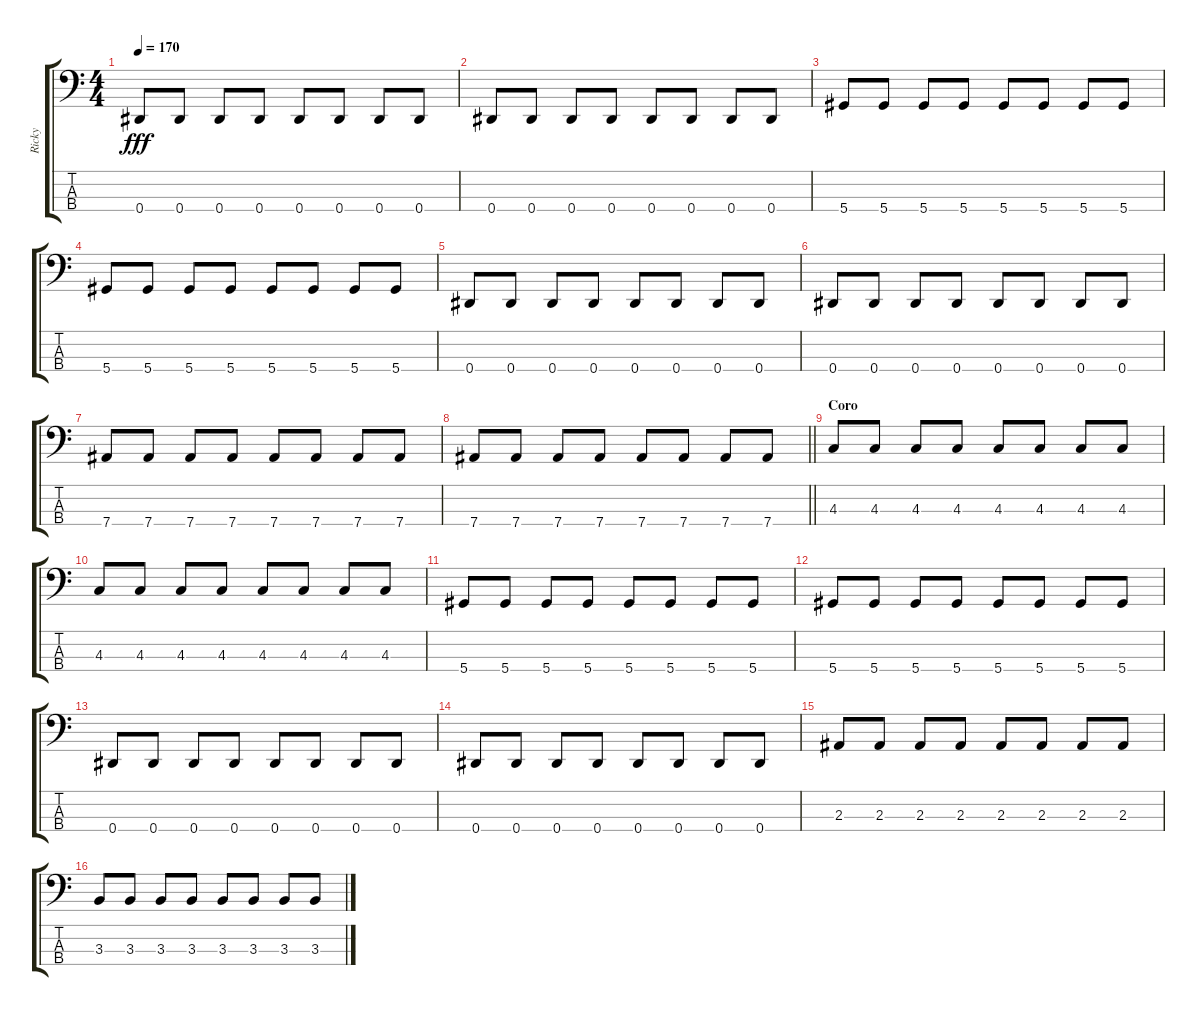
\track ("Ricky" "Ricky") {instrument electricbasspick}
\staff {score tabs}
\tuning (Gb2 Db2 Ab1 Eb1) {hide}
\ts (4 4)
\tempo 170
\clef f4
\ks c
0.4.8{dy fff} 0.4.8 0.4.8 0.4.8 0.4.8 0.4.8 0.4.8 0.4.8 |
0.4.8 0.4.8 0.4.8 0.4.8 0.4.8 0.4.8 0.4.8 0.4.8 |
5.4.8 5.4.8 5.4.8 5.4.8 5.4.8 5.4.8 5.4.8 5.4.8 |
5.4.8 5.4.8 5.4.8 5.4.8 5.4.8 5.4.8 5.4.8 5.4.8 |
0.4.8 0.4.8 0.4.8 0.4.8 0.4.8 0.4.8 0.4.8 0.4.8 |
0.4.8 0.4.8 0.4.8 0.4.8 0.4.8 0.4.8 0.4.8 0.4.8 |
7.4.8 7.4.8 7.4.8 7.4.8 7.4.8 7.4.8 7.4.8 7.4.8 |
\barLineRight lightlight
7.4.8 7.4.8 7.4.8 7.4.8 7.4.8 7.4.8 7.4.8 7.4.8 |
\section ("" "Coro")
4.3.8 4.3.8 4.3.8 4.3.8 4.3.8 4.3.8 4.3.8 4.3.8 |
4.3.8 4.3.8 4.3.8 4.3.8 4.3.8 4.3.8 4.3.8 4.3.8 |
5.4.8 5.4.8 5.4.8 5.4.8 5.4.8 5.4.8 5.4.8 5.4.8 |
5.4.8 5.4.8 5.4.8 5.4.8 5.4.8 5.4.8 5.4.8 5.4.8 |
0.4.8 0.4.8 0.4.8 0.4.8 0.4.8 0.4.8 0.4.8 0.4.8 |
0.4.8 0.4.8 0.4.8 0.4.8 0.4.8 0.4.8 0.4.8 0.4.8 |
2.3.8 2.3.8 2.3.8 2.3.8 2.3.8 2.3.8 2.3.8 2.3.8 |
3.3.8 3.3.8 3.3.8 3.3.8 3.3.8 3.3.8 3.3.8 3.3.8
